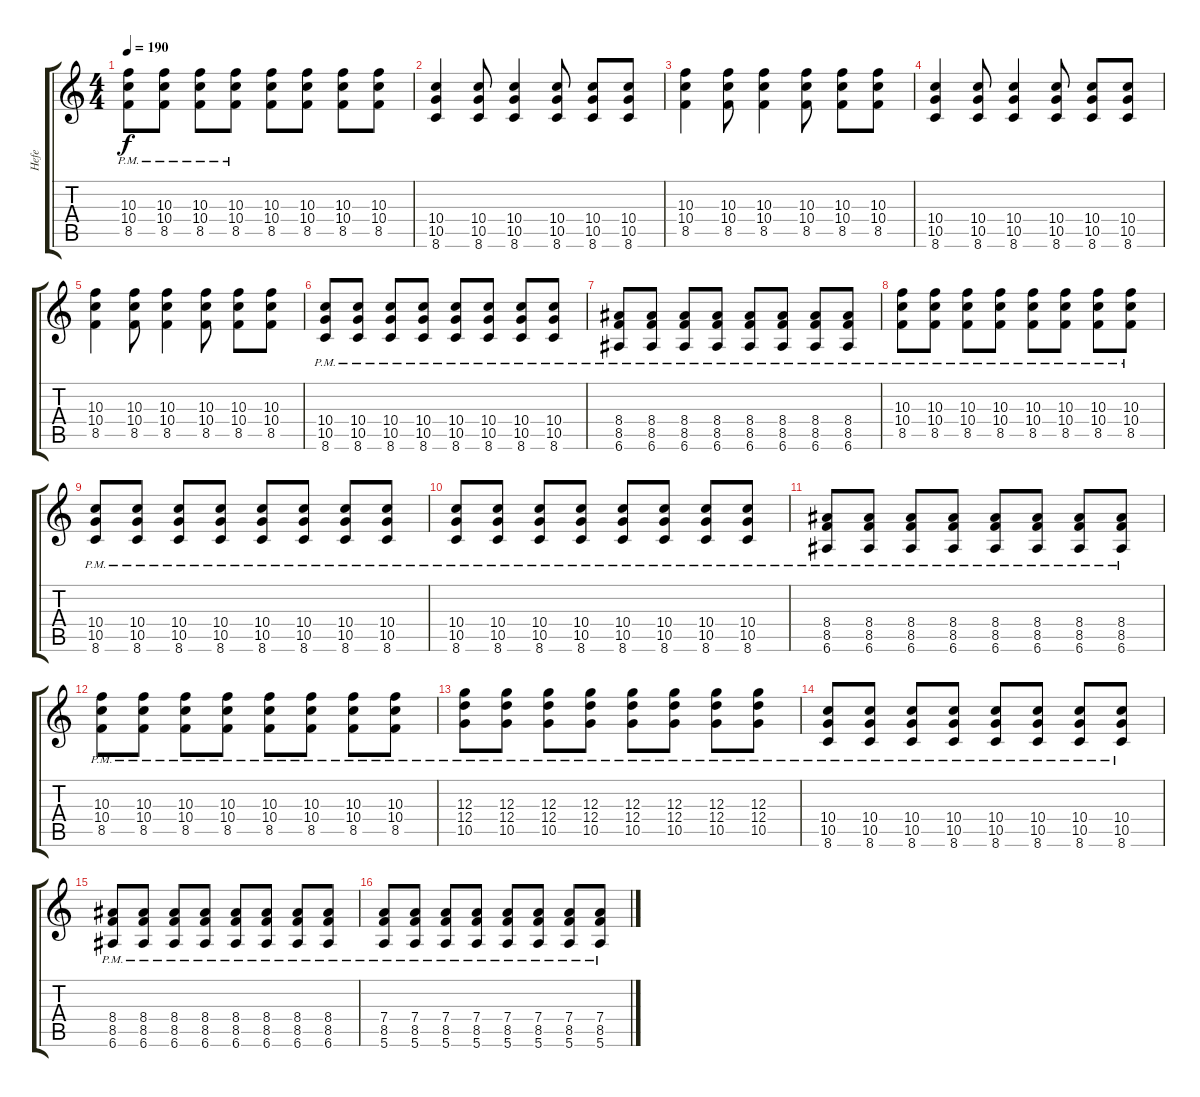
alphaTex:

\track ("Hefe" "Hefe") {instrument overdrivenguitar}
\staff {score tabs}
\tuning (E4 B3 G3 D3 A2 E2) {hide}
\ts (4 4)
\tempo 190
\clef g2
\ks c
(10.3 10.4{pm} 8.5{pm}).8{dy f} (10.3 10.4{pm} 8.5{pm}).8 (10.3 10.4 8.5{pm}).8 (10.3 10.4 8.5{pm}).8 (10.3 10.4 8.5).8 (10.3 10.4 8.5).8 (10.3 10.4 8.5).8 (10.3 10.4 8.5).8 |
(10.4 10.5 8.6).4 (10.4 10.5 8.6).8 (10.4 10.5 8.6).4 (10.4 10.5 8.6).8 (10.4 10.5 8.6).8 (10.4 10.5 8.6).8 |
(10.3 10.4 8.5).4 (10.3 10.4 8.5).8 (10.3 10.4 8.5).4 (10.3 10.4 8.5).8 (10.3 10.4 8.5).8 (10.3 10.4 8.5).8 |
(10.4 10.5 8.6).4 (10.4 10.5 8.6).8 (10.4 10.5 8.6).4 (10.4 10.5 8.6).8 (10.4 10.5 8.6).8 (10.4 10.5 8.6).8 |
(10.3 10.4 8.5).4 (10.3 10.4 8.5).8 (10.3 10.4 8.5).4 (10.3 10.4 8.5).8 (10.3 10.4 8.5).8 (10.3 10.4 8.5).8 |
(10.4{pm} 10.5{pm} 8.6{pm}).8 (10.4{pm} 10.5{pm} 8.6{pm}).8 (10.4{pm} 10.5{pm} 8.6{pm}).8 (10.4{pm} 10.5{pm} 8.6{pm}).8 (10.4{pm} 10.5{pm} 8.6{pm}).8 (10.4{pm} 10.5{pm} 8.6{pm}).8 (10.4{pm} 10.5{pm} 8.6{pm}).8 (10.4{pm} 10.5{pm} 8.6{pm}).8 |
(8.4{pm} 8.5{pm} 6.6{pm}).8 (8.4{pm} 8.5{pm} 6.6{pm}).8 (8.4{pm} 8.5{pm} 6.6{pm}).8 (8.4{pm} 8.5{pm} 6.6{pm}).8 (8.4{pm} 8.5{pm} 6.6{pm}).8 (8.4{pm} 8.5{pm} 6.6{pm}).8 (8.4{pm} 8.5{pm} 6.6{pm}).8 (8.4{pm} 8.5{pm} 6.6{pm}).8 |
(10.3{pm} 10.4{pm} 8.5{pm}).8 (10.3{pm} 10.4{pm} 8.5{pm}).8 (10.3{pm} 10.4{pm} 8.5{pm}).8 (10.3{pm} 10.4{pm} 8.5{pm}).8 (10.3{pm} 10.4{pm} 8.5{pm}).8 (10.3{pm} 10.4{pm} 8.5{pm}).8 (10.3{pm} 10.4{pm} 8.5{pm}).8 (10.3{pm} 10.4{pm} 8.5{pm}).8 |
(10.4{pm} 10.5{pm} 8.6{pm}).8 (10.4{pm} 10.5{pm} 8.6{pm}).8 (10.4{pm} 10.5{pm} 8.6{pm}).8 (10.4{pm} 10.5{pm} 8.6{pm}).8 (10.4{pm} 10.5{pm} 8.6{pm}).8 (10.4{pm} 10.5{pm} 8.6{pm}).8 (10.4{pm} 10.5{pm} 8.6{pm}).8 (10.4{pm} 10.5{pm} 8.6{pm}).8 |
(10.4{pm} 10.5{pm} 8.6{pm}).8 (10.4{pm} 10.5{pm} 8.6{pm}).8 (10.4{pm} 10.5{pm} 8.6{pm}).8 (10.4{pm} 10.5{pm} 8.6{pm}).8 (10.4{pm} 10.5{pm} 8.6{pm}).8 (10.4{pm} 10.5{pm} 8.6{pm}).8 (10.4{pm} 10.5{pm} 8.6{pm}).8 (10.4{pm} 10.5{pm} 8.6{pm}).8 |
(8.4{pm} 8.5{pm} 6.6{pm}).8 (8.4{pm} 8.5{pm} 6.6{pm}).8 (8.4{pm} 8.5{pm} 6.6{pm}).8 (8.4{pm} 8.5{pm} 6.6{pm}).8 (8.4{pm} 8.5{pm} 6.6{pm}).8 (8.4{pm} 8.5{pm} 6.6{pm}).8 (8.4{pm} 8.5{pm} 6.6{pm}).8 (8.4{pm} 8.5{pm} 6.6{pm}).8 |
(10.3{pm} 10.4{pm} 8.5{pm}).8 (10.3{pm} 10.4{pm} 8.5{pm}).8 (10.3{pm} 10.4{pm} 8.5{pm}).8 (10.3{pm} 10.4{pm} 8.5{pm}).8 (10.3{pm} 10.4{pm} 8.5{pm}).8 (10.3{pm} 10.4{pm} 8.5{pm}).8 (10.3{pm} 10.4{pm} 8.5{pm}).8 (10.3{pm} 10.4{pm} 8.5{pm}).8 |
(12.3{pm} 12.4{pm} 10.5{pm}).8 (12.3{pm} 12.4{pm} 10.5{pm}).8 (12.3{pm} 12.4{pm} 10.5{pm}).8 (12.3{pm} 12.4{pm} 10.5{pm}).8 (12.3{pm} 12.4{pm} 10.5{pm}).8 (12.3{pm} 12.4{pm} 10.5{pm}).8 (12.3{pm} 12.4{pm} 10.5{pm}).8 (12.3{pm} 12.4{pm} 10.5{pm}).8 |
(10.4{pm} 10.5{pm} 8.6{pm}).8 (10.4{pm} 10.5{pm} 8.6{pm}).8 (10.4{pm} 10.5{pm} 8.6{pm}).8 (10.4{pm} 10.5{pm} 8.6{pm}).8 (10.4{pm} 10.5{pm} 8.6{pm}).8 (10.4{pm} 10.5{pm} 8.6{pm}).8 (10.4{pm} 10.5{pm} 8.6{pm}).8 (10.4{pm} 10.5{pm} 8.6{pm}).8 |
(8.4{pm} 8.5{pm} 6.6{pm}).8 (8.4{pm} 8.5{pm} 6.6{pm}).8 (8.4{pm} 8.5{pm} 6.6{pm}).8 (8.4{pm} 8.5{pm} 6.6{pm}).8 (8.4{pm} 8.5{pm} 6.6{pm}).8 (8.4{pm} 8.5{pm} 6.6{pm}).8 (8.4{pm} 8.5{pm} 6.6{pm}).8 (8.4{pm} 8.5{pm} 6.6{pm}).8 |
(7.4{pm} 8.5{pm} 5.6{pm}).8 (7.4{pm} 8.5{pm} 5.6{pm}).8 (7.4{pm} 8.5{pm} 5.6{pm}).8 (7.4{pm} 8.5{pm} 5.6{pm}).8 (7.4{pm} 8.5{pm} 5.6{pm}).8 (7.4{pm} 8.5{pm} 5.6{pm}).8 (7.4{pm} 8.5{pm} 5.6{pm}).8 (7.4{pm} 8.5{pm} 5.6{pm}).8
